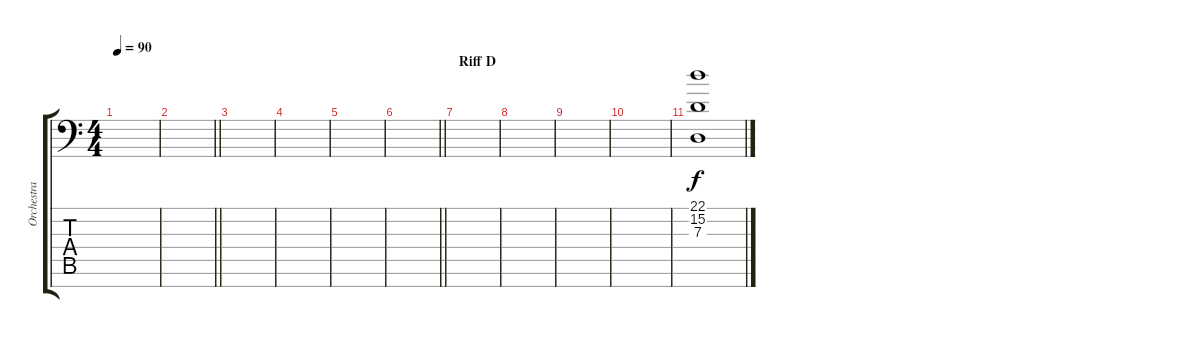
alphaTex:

\track ("Orchestra - Percussions" "Orchestra ") {instrument timpani}
\staff {score tabs}
\tuning (E3 B2 G2 D2 A1 E1 B0) {hide}
\ts (4 4)
\tempo 90
\clef f4
\ks c
|
\barLineRight lightlight
|
|
|
|
\barLineRight lightlight
|
\section ("" "Riff D")
|
|
|
|
(22.1 15.2 7.3).1{instrument tubularbells}
